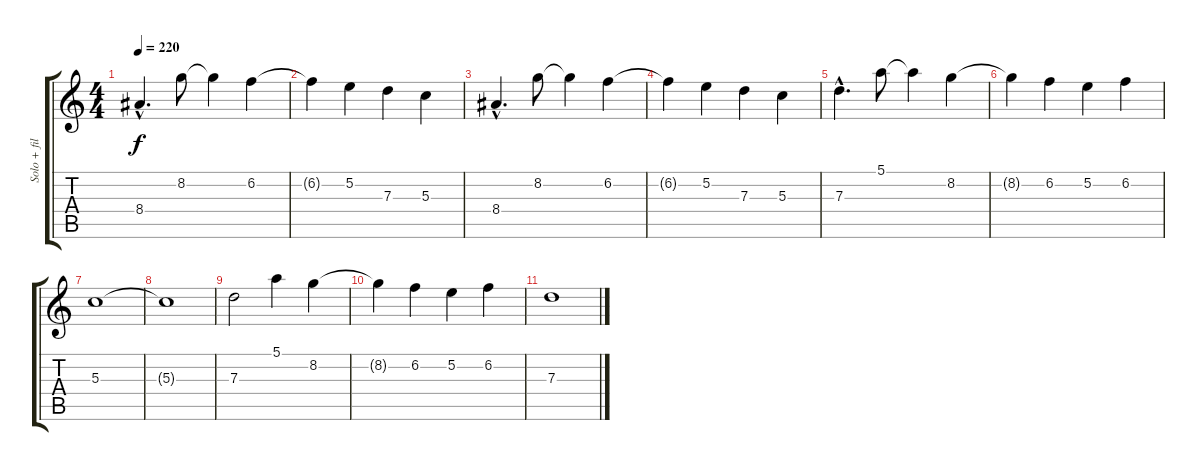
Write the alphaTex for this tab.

\track ("Solo + fill" "Solo + fil") {instrument distortionguitar}
\staff {score tabs}
\tuning (E4 B3 G3 D3 A2 E2) {hide}
\ts (4 4)
\tempo 220
\clef g2
\ks c
8.4{hac}.4{d dy f} 8.2.8 8.2{t}.4 6.2.4 |
6.2{t}.4 5.2.4 7.3.4 5.3.4 |
8.4{hac}.4{d} 8.2.8 8.2{t}.4 6.2.4 |
6.2{t}.4 5.2.4 7.3.4 5.3.4 |
7.3{hac}.4{d} 5.1.8 5.1{t}.4 8.2.4 |
8.2{t}.4 6.2.4 5.2.4 6.2.4 |
5.3.1 |
5.3{t}.1 |
7.3.2 5.1.4 8.2.4 |
8.2{t}.4 6.2.4 5.2.4 6.2.4 |
7.3.1
